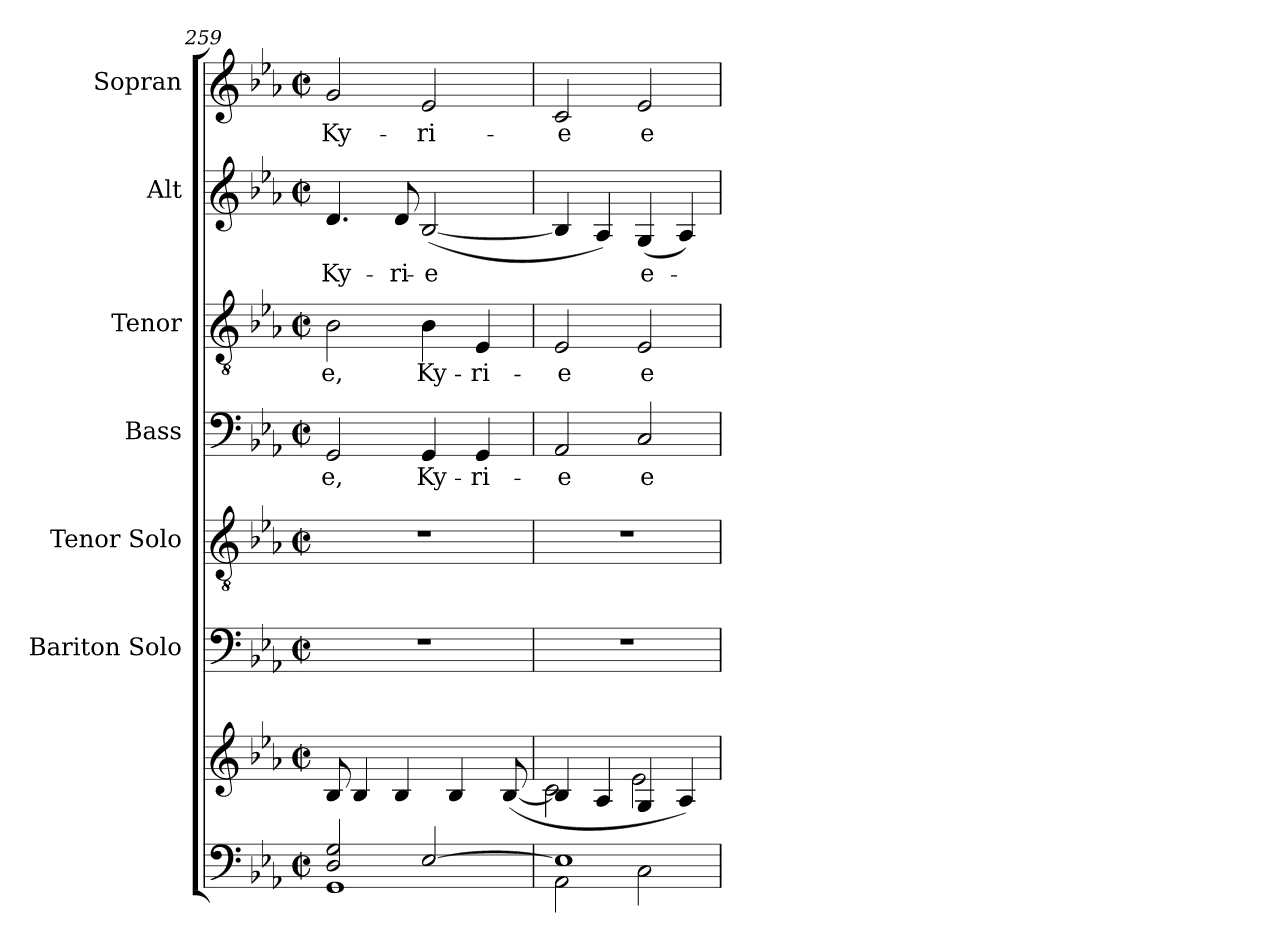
**kern	**kern	**kern	**kern	**kern	**text	**kern	**text	**kern	**text	**kern	**text
*part7	*part7	*part6	*part5	*part4	*part4	*part3	*part3	*part2	*part2	*part1	*part1
*staff8	*staff7	*staff6	*staff5	*staff4	*staff4	*staff3	*staff3	*staff2	*staff2	*staff1	*staff1
*	*	*I"Bariton Solo	*I"Tenor Solo	*I"Bass	*	*I"Tenor	*	*I"Alt	*	*I"Sopran	*
*	*	*	*	*I'B.	*	*I'T.	*	*I'A.	*	*I'S.	*
*clefF4	*clefG2	*clefF4	*clefGv2	*clefF4	*	*clefGv2	*	*clefG2	*	*clefG2	*
*k[b-e-a-]	*k[b-e-a-]	*k[b-e-a-]	*k[b-e-a-]	*k[b-e-a-]	*	*k[b-e-a-]	*	*k[b-e-a-]	*	*k[b-e-a-]	*
*E-:	*E-:	*E-:	*E-:	*E-:	*	*E-:	*	*E-:	*	*E-:	*
*M2/2	*M2/2	*M2/2	*M2/2	*M2/2	*	*M2/2	*	*M2/2	*	*M2/2	*
*met(c|)	*met(c|)	*met(c|)	*met(c|)	*met(c|)	*	*met(c|)	*	*met(c|)	*	*met(c|)	*
=259	=259	=259	=259	=259	=259	=259	=259	=259	=259	=259	=259
*^	*	*	*	*	*	*	*	*	*	*	*
!	!	!	!	!	!	!LO:LY:b	!	!LO:LY:b	!	!LO:LY:b	!	!LO:LY:b
2D/ 2G/	1GG	8B-/	1r	1r	2GG/	-e,	2B-\	-e,	4.d/	Ky-	2g/	Ky-
.	.	4B-/	.	.	.	.	.	.	.	.	.	.
!	!	!	!	!	!	!	!	!	!	!LO:LY:b	!	!
.	.	4B-/	.	.	.	.	.	.	8d/	-ri-	.	.
!	!	!	!	!	!	!LO:LY:b	!	!LO:LY:b	!	!LO:LY:b	!	!LO:LY:b
[>2E-/	.	.	.	.	4GG/	Ky-	4B-\	Ky-	(<[2B-/	-e	2e-/	-ri-
.	.	4B-/	.	.	.	.	.	.	.	.	.	.
!	!	!	!	!	!	!LO:LY:b	!	!LO:LY:b	!	!	!	!
.	.	.	.	.	4GG/	-ri-	4E-/	-ri-	.	.	.	.
.	.	([8B-/	.	.	.	.	.	.	.	.	.	.
=260	=260	=260	=260	=260	=260	=260	=260	=260	=260	=260	=260	=260
*	*	*^	*	*	*	*	*	*	*	*	*	*
!	!	!	!	!	!	!	!LO:LY:b	!	!LO:LY:b	!	!	!	!LO:LY:b
1E-]	2AA-\	4B-/]	2c\	1r	1r	2AA-/	-e	2E-/	-e	4B-/]	.	2c/	-e
.	.	4A-/	.	.	.	.	.	.	.	4A-/)	.	.	.
!	!	!	!	!	!	!	!LO:LY:b	!	!LO:LY:b	!	!LO:LY:b	!	!LO:LY:b
.	2C\	4G/	2e-\	.	.	2C/	e-	2E-/	e-	(<4G/	e-	2e-/	e-
.	.	4A-/)	.	.	.	.	.	.	.	4A-/)	.	.	.
*v	*v	*	*	*	*	*	*	*	*	*	*	*	*
*	*v	*v	*	*	*	*	*	*	*	*	*	*
=	=	=	=	=	=	=	=	=	=	=	=
*-	*-	*-	*-	*-	*-	*-	*-	*-	*-	*-	*-
